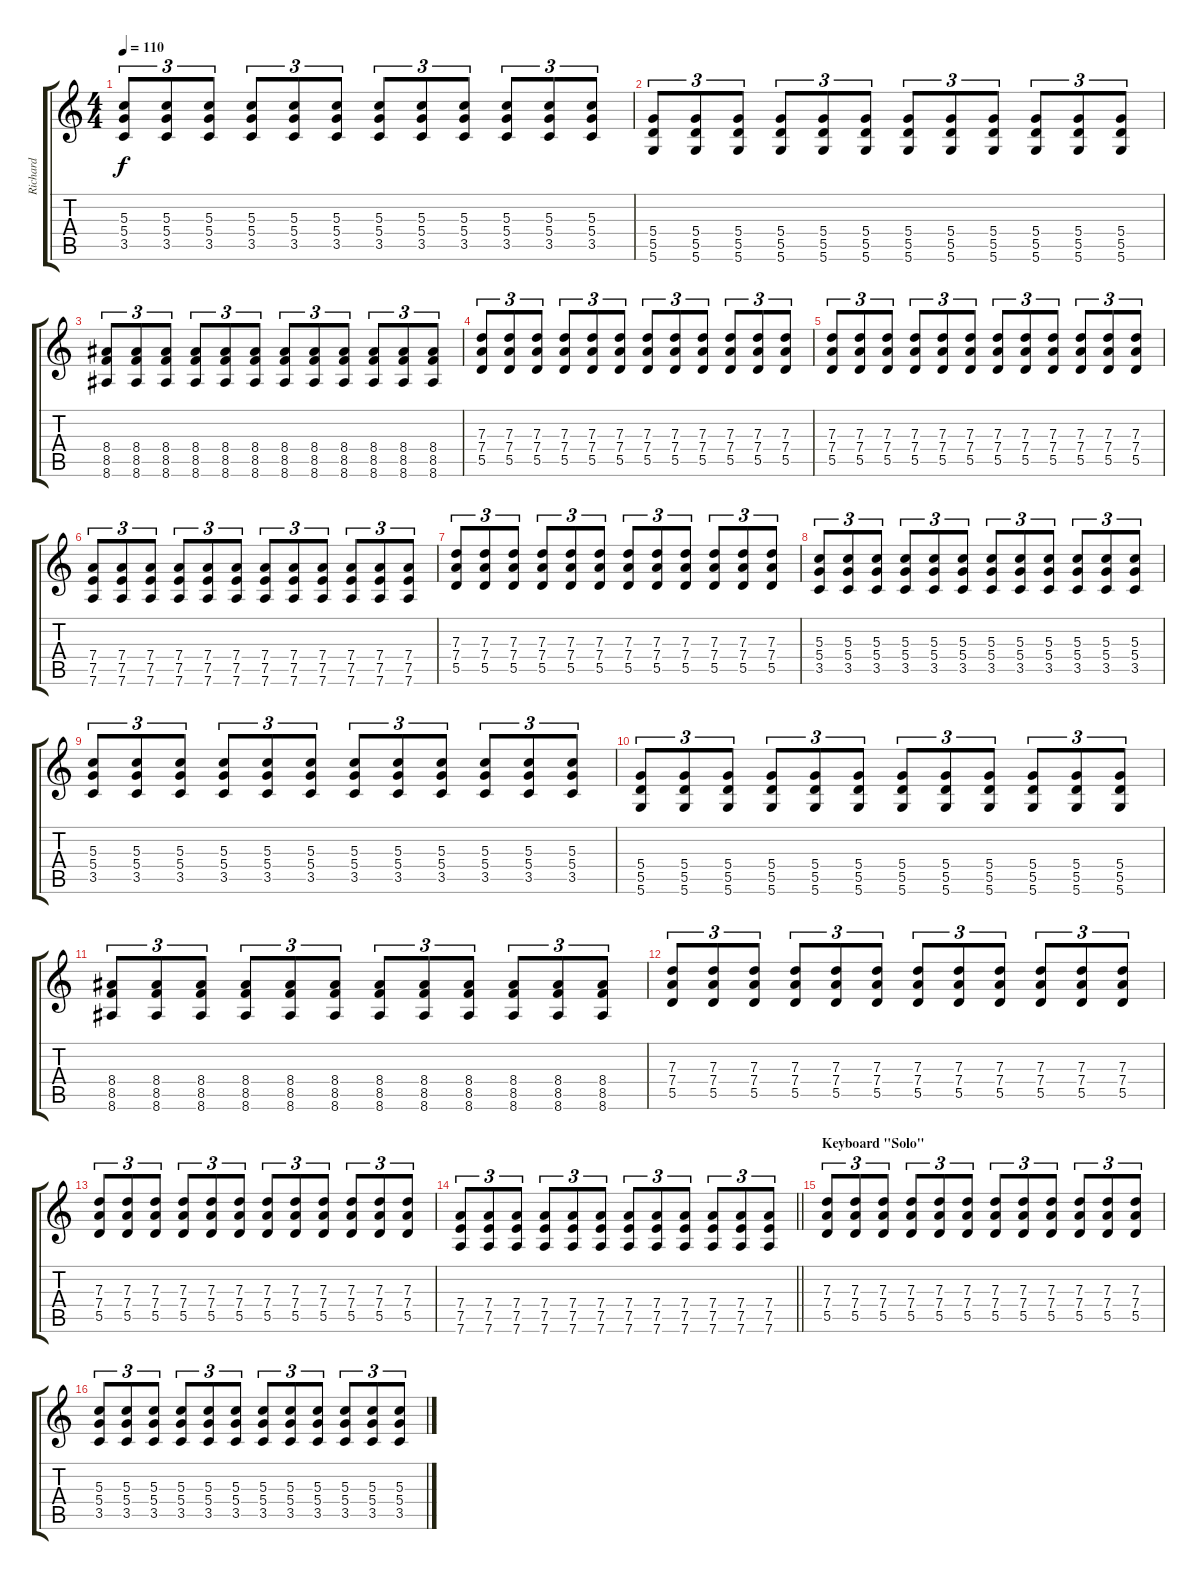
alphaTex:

\track ("Richard" "Richard") {instrument distortionguitar}
\staff {score tabs}
\tuning (E4 B3 G3 D3 A2 D2) {hide}
\ts (4 4)
\tempo 110
\clef g2
\ks c
(5.3 5.4 3.5).8{tu (3 2) dy f} (5.3 5.4 3.5).8{tu (3 2)} (5.3 5.4 3.5).8{tu (3 2)} (5.3 5.4 3.5).8{tu (3 2)} (5.3 5.4 3.5).8{tu (3 2)} (5.3 5.4 3.5).8{tu (3 2)} (5.3 5.4 3.5).8{tu (3 2)} (5.3 5.4 3.5).8{tu (3 2)} (5.3 5.4 3.5).8{tu (3 2)} (5.3 5.4 3.5).8{tu (3 2)} (5.3 5.4 3.5).8{tu (3 2)} (5.3 5.4 3.5).8{tu (3 2)} |
(5.4 5.5 5.6).8{tu (3 2)} (5.4 5.5 5.6).8{tu (3 2)} (5.4 5.5 5.6).8{tu (3 2)} (5.4 5.5 5.6).8{tu (3 2)} (5.4 5.5 5.6).8{tu (3 2)} (5.4 5.5 5.6).8{tu (3 2)} (5.4 5.5 5.6).8{tu (3 2)} (5.4 5.5 5.6).8{tu (3 2)} (5.4 5.5 5.6).8{tu (3 2)} (5.4 5.5 5.6).8{tu (3 2)} (5.4 5.5 5.6).8{tu (3 2)} (5.4 5.5 5.6).8{tu (3 2)} |
(8.4 8.5 8.6).8{tu (3 2)} (8.4 8.5 8.6).8{tu (3 2)} (8.4 8.5 8.6).8{tu (3 2)} (8.4 8.5 8.6).8{tu (3 2)} (8.4 8.5 8.6).8{tu (3 2)} (8.4 8.5 8.6).8{tu (3 2)} (8.4 8.5 8.6).8{tu (3 2)} (8.4 8.5 8.6).8{tu (3 2)} (8.4 8.5 8.6).8{tu (3 2)} (8.4 8.5 8.6).8{tu (3 2)} (8.4 8.5 8.6).8{tu (3 2)} (8.4 8.5 8.6).8{tu (3 2)} |
(7.3 7.4 5.5).8{tu (3 2)} (7.3 7.4 5.5).8{tu (3 2)} (7.3 7.4 5.5).8{tu (3 2)} (7.3 7.4 5.5).8{tu (3 2)} (7.3 7.4 5.5).8{tu (3 2)} (7.3 7.4 5.5).8{tu (3 2)} (7.3 7.4 5.5).8{tu (3 2)} (7.3 7.4 5.5).8{tu (3 2)} (7.3 7.4 5.5).8{tu (3 2)} (7.3 7.4 5.5).8{tu (3 2)} (7.3 7.4 5.5).8{tu (3 2)} (7.3 7.4 5.5).8{tu (3 2)} |
(7.3 7.4 5.5).8{tu (3 2)} (7.3 7.4 5.5).8{tu (3 2)} (7.3 7.4 5.5).8{tu (3 2)} (7.3 7.4 5.5).8{tu (3 2)} (7.3 7.4 5.5).8{tu (3 2)} (7.3 7.4 5.5).8{tu (3 2)} (7.3 7.4 5.5).8{tu (3 2)} (7.3 7.4 5.5).8{tu (3 2)} (7.3 7.4 5.5).8{tu (3 2)} (7.3 7.4 5.5).8{tu (3 2)} (7.3 7.4 5.5).8{tu (3 2)} (7.3 7.4 5.5).8{tu (3 2)} |
(7.4 7.5 7.6).8{tu (3 2)} (7.4 7.5 7.6).8{tu (3 2)} (7.4 7.5 7.6).8{tu (3 2)} (7.4 7.5 7.6).8{tu (3 2)} (7.4 7.5 7.6).8{tu (3 2)} (7.4 7.5 7.6).8{tu (3 2)} (7.4 7.5 7.6).8{tu (3 2)} (7.4 7.5 7.6).8{tu (3 2)} (7.4 7.5 7.6).8{tu (3 2)} (7.4 7.5 7.6).8{tu (3 2)} (7.4 7.5 7.6).8{tu (3 2)} (7.4 7.5 7.6).8{tu (3 2)} |
(7.3 7.4 5.5).8{tu (3 2)} (7.3 7.4 5.5).8{tu (3 2)} (7.3 7.4 5.5).8{tu (3 2)} (7.3 7.4 5.5).8{tu (3 2)} (7.3 7.4 5.5).8{tu (3 2)} (7.3 7.4 5.5).8{tu (3 2)} (7.3 7.4 5.5).8{tu (3 2)} (7.3 7.4 5.5).8{tu (3 2)} (7.3 7.4 5.5).8{tu (3 2)} (7.3 7.4 5.5).8{tu (3 2)} (7.3 7.4 5.5).8{tu (3 2)} (7.3 7.4 5.5).8{tu (3 2)} |
(5.3 5.4 3.5).8{tu (3 2)} (5.3 5.4 3.5).8{tu (3 2)} (5.3 5.4 3.5).8{tu (3 2)} (5.3 5.4 3.5).8{tu (3 2)} (5.3 5.4 3.5).8{tu (3 2)} (5.3 5.4 3.5).8{tu (3 2)} (5.3 5.4 3.5).8{tu (3 2)} (5.3 5.4 3.5).8{tu (3 2)} (5.3 5.4 3.5).8{tu (3 2)} (5.3 5.4 3.5).8{tu (3 2)} (5.3 5.4 3.5).8{tu (3 2)} (5.3 5.4 3.5).8{tu (3 2)} |
(5.3 5.4 3.5).8{tu (3 2)} (5.3 5.4 3.5).8{tu (3 2)} (5.3 5.4 3.5).8{tu (3 2)} (5.3 5.4 3.5).8{tu (3 2)} (5.3 5.4 3.5).8{tu (3 2)} (5.3 5.4 3.5).8{tu (3 2)} (5.3 5.4 3.5).8{tu (3 2)} (5.3 5.4 3.5).8{tu (3 2)} (5.3 5.4 3.5).8{tu (3 2)} (5.3 5.4 3.5).8{tu (3 2)} (5.3 5.4 3.5).8{tu (3 2)} (5.3 5.4 3.5).8{tu (3 2)} |
(5.4 5.5 5.6).8{tu (3 2)} (5.4 5.5 5.6).8{tu (3 2)} (5.4 5.5 5.6).8{tu (3 2)} (5.4 5.5 5.6).8{tu (3 2)} (5.4 5.5 5.6).8{tu (3 2)} (5.4 5.5 5.6).8{tu (3 2)} (5.4 5.5 5.6).8{tu (3 2)} (5.4 5.5 5.6).8{tu (3 2)} (5.4 5.5 5.6).8{tu (3 2)} (5.4 5.5 5.6).8{tu (3 2)} (5.4 5.5 5.6).8{tu (3 2)} (5.4 5.5 5.6).8{tu (3 2)} |
(8.4 8.5 8.6).8{tu (3 2)} (8.4 8.5 8.6).8{tu (3 2)} (8.4 8.5 8.6).8{tu (3 2)} (8.4 8.5 8.6).8{tu (3 2)} (8.4 8.5 8.6).8{tu (3 2)} (8.4 8.5 8.6).8{tu (3 2)} (8.4 8.5 8.6).8{tu (3 2)} (8.4 8.5 8.6).8{tu (3 2)} (8.4 8.5 8.6).8{tu (3 2)} (8.4 8.5 8.6).8{tu (3 2)} (8.4 8.5 8.6).8{tu (3 2)} (8.4 8.5 8.6).8{tu (3 2)} |
(7.3 7.4 5.5).8{tu (3 2)} (7.3 7.4 5.5).8{tu (3 2)} (7.3 7.4 5.5).8{tu (3 2)} (7.3 7.4 5.5).8{tu (3 2)} (7.3 7.4 5.5).8{tu (3 2)} (7.3 7.4 5.5).8{tu (3 2)} (7.3 7.4 5.5).8{tu (3 2)} (7.3 7.4 5.5).8{tu (3 2)} (7.3 7.4 5.5).8{tu (3 2)} (7.3 7.4 5.5).8{tu (3 2)} (7.3 7.4 5.5).8{tu (3 2)} (7.3 7.4 5.5).8{tu (3 2)} |
(7.3 7.4 5.5).8{tu (3 2)} (7.3 7.4 5.5).8{tu (3 2)} (7.3 7.4 5.5).8{tu (3 2)} (7.3 7.4 5.5).8{tu (3 2)} (7.3 7.4 5.5).8{tu (3 2)} (7.3 7.4 5.5).8{tu (3 2)} (7.3 7.4 5.5).8{tu (3 2)} (7.3 7.4 5.5).8{tu (3 2)} (7.3 7.4 5.5).8{tu (3 2)} (7.3 7.4 5.5).8{tu (3 2)} (7.3 7.4 5.5).8{tu (3 2)} (7.3 7.4 5.5).8{tu (3 2)} |
\barLineRight lightlight
(7.4 7.5 7.6).8{tu (3 2)} (7.4 7.5 7.6).8{tu (3 2)} (7.4 7.5 7.6).8{tu (3 2)} (7.4 7.5 7.6).8{tu (3 2)} (7.4 7.5 7.6).8{tu (3 2)} (7.4 7.5 7.6).8{tu (3 2)} (7.4 7.5 7.6).8{tu (3 2)} (7.4 7.5 7.6).8{tu (3 2)} (7.4 7.5 7.6).8{tu (3 2)} (7.4 7.5 7.6).8{tu (3 2)} (7.4 7.5 7.6).8{tu (3 2)} (7.4 7.5 7.6).8{tu (3 2)} |
\section ("" "Keyboard \"Solo\"")
(7.3 7.4 5.5).8{tu (3 2)} (7.3 7.4 5.5).8{tu (3 2)} (7.3 7.4 5.5).8{tu (3 2)} (7.3 7.4 5.5).8{tu (3 2)} (7.3 7.4 5.5).8{tu (3 2)} (7.3 7.4 5.5).8{tu (3 2)} (7.3 7.4 5.5).8{tu (3 2)} (7.3 7.4 5.5).8{tu (3 2)} (7.3 7.4 5.5).8{tu (3 2)} (7.3 7.4 5.5).8{tu (3 2)} (7.3 7.4 5.5).8{tu (3 2)} (7.3 7.4 5.5).8{tu (3 2)} |
(5.3 5.4 3.5).8{tu (3 2)} (5.3 5.4 3.5).8{tu (3 2)} (5.3 5.4 3.5).8{tu (3 2)} (5.3 5.4 3.5).8{tu (3 2)} (5.3 5.4 3.5).8{tu (3 2)} (5.3 5.4 3.5).8{tu (3 2)} (5.3 5.4 3.5).8{tu (3 2)} (5.3 5.4 3.5).8{tu (3 2)} (5.3 5.4 3.5).8{tu (3 2)} (5.3 5.4 3.5).8{tu (3 2)} (5.3 5.4 3.5).8{tu (3 2)} (5.3 5.4 3.5).8{tu (3 2)}
